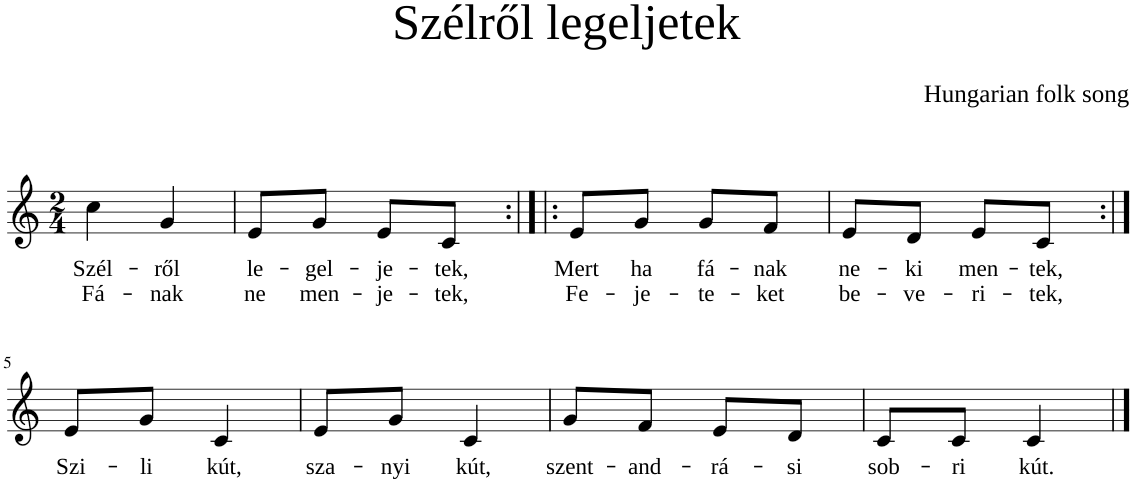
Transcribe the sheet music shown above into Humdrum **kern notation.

**kern	**text	**text
*part1	*part1	*part1
*staff1	*staff1	*staff1
*I"Choir	*	*
*I'Ch	*	*
*clefG2	*	*
*k[]	*	*
*M2/4	*	*
=1	=1	=1
!	!LO:LY:b	!LO:LY:b
4cc\	Szél-	Fá-
!	!LO:LY:b	!LO:LY:b
4g/	-ről	-nak
=2	=2	=2
!	!LO:LY:b	!LO:LY:b
8e/L	le-	ne
!	!LO:LY:b	!LO:LY:b
8g/J	-gel-	men-
!	!LO:LY:b	!LO:LY:b
8e/L	-je-	-je-
!	!LO:LY:b	!LO:LY:b
8c/J	tek,	tek,
=3:|!|:	=3:|!|:	=3:|!|:
!	!LO:LY:b	!LO:LY:b
8e/L	Mert	Fe-
!	!LO:LY:b	!LO:LY:b
8g/J	ha	-je-
!	!LO:LY:b	!LO:LY:b
8g/L	fá-	-te-
!	!LO:LY:b	!LO:LY:b
8f/J	-nak	-ket
=4	=4	=4
!	!LO:LY:b	!LO:LY:b
8e/L	ne-	be-
!	!LO:LY:b	!LO:LY:b
8d/J	-ki	-ve-
!	!LO:LY:b	!LO:LY:b
8e/L	men-	-ri-
!	!LO:LY:b	!LO:LY:b
8c/J	-tek,	-tek,
!!LO:LB:g=z
=5:|!	=5:|!	=5:|!
!	!LO:LY:b	!
8e/L	Szi-	.
!	!LO:LY:b	!
8g/J	-li	.
!	!LO:LY:b	!
4c/	kút,	.
=6	=6	=6
!	!LO:LY:b	!
8e/L	sza-	.
!	!LO:LY:b	!
8g/J	-nyi	.
!	!LO:LY:b	!
4c/	kút,	.
=7	=7	=7
!	!LO:LY:b	!
8g/L	szent-	.
!	!LO:LY:b	!
8f/J	-and-	.
!	!LO:LY:b	!
8e/L	-rá-	.
!	!LO:LY:b	!
8d/J	-si	.
=8	=8	=8
!	!LO:LY:b	!
8c/L	sob-	.
!	!LO:LY:b	!
8c/J	-ri	.
!	!LO:LY:b	!
4c/	kút.	.
==	==	==
*-	*-	*-
